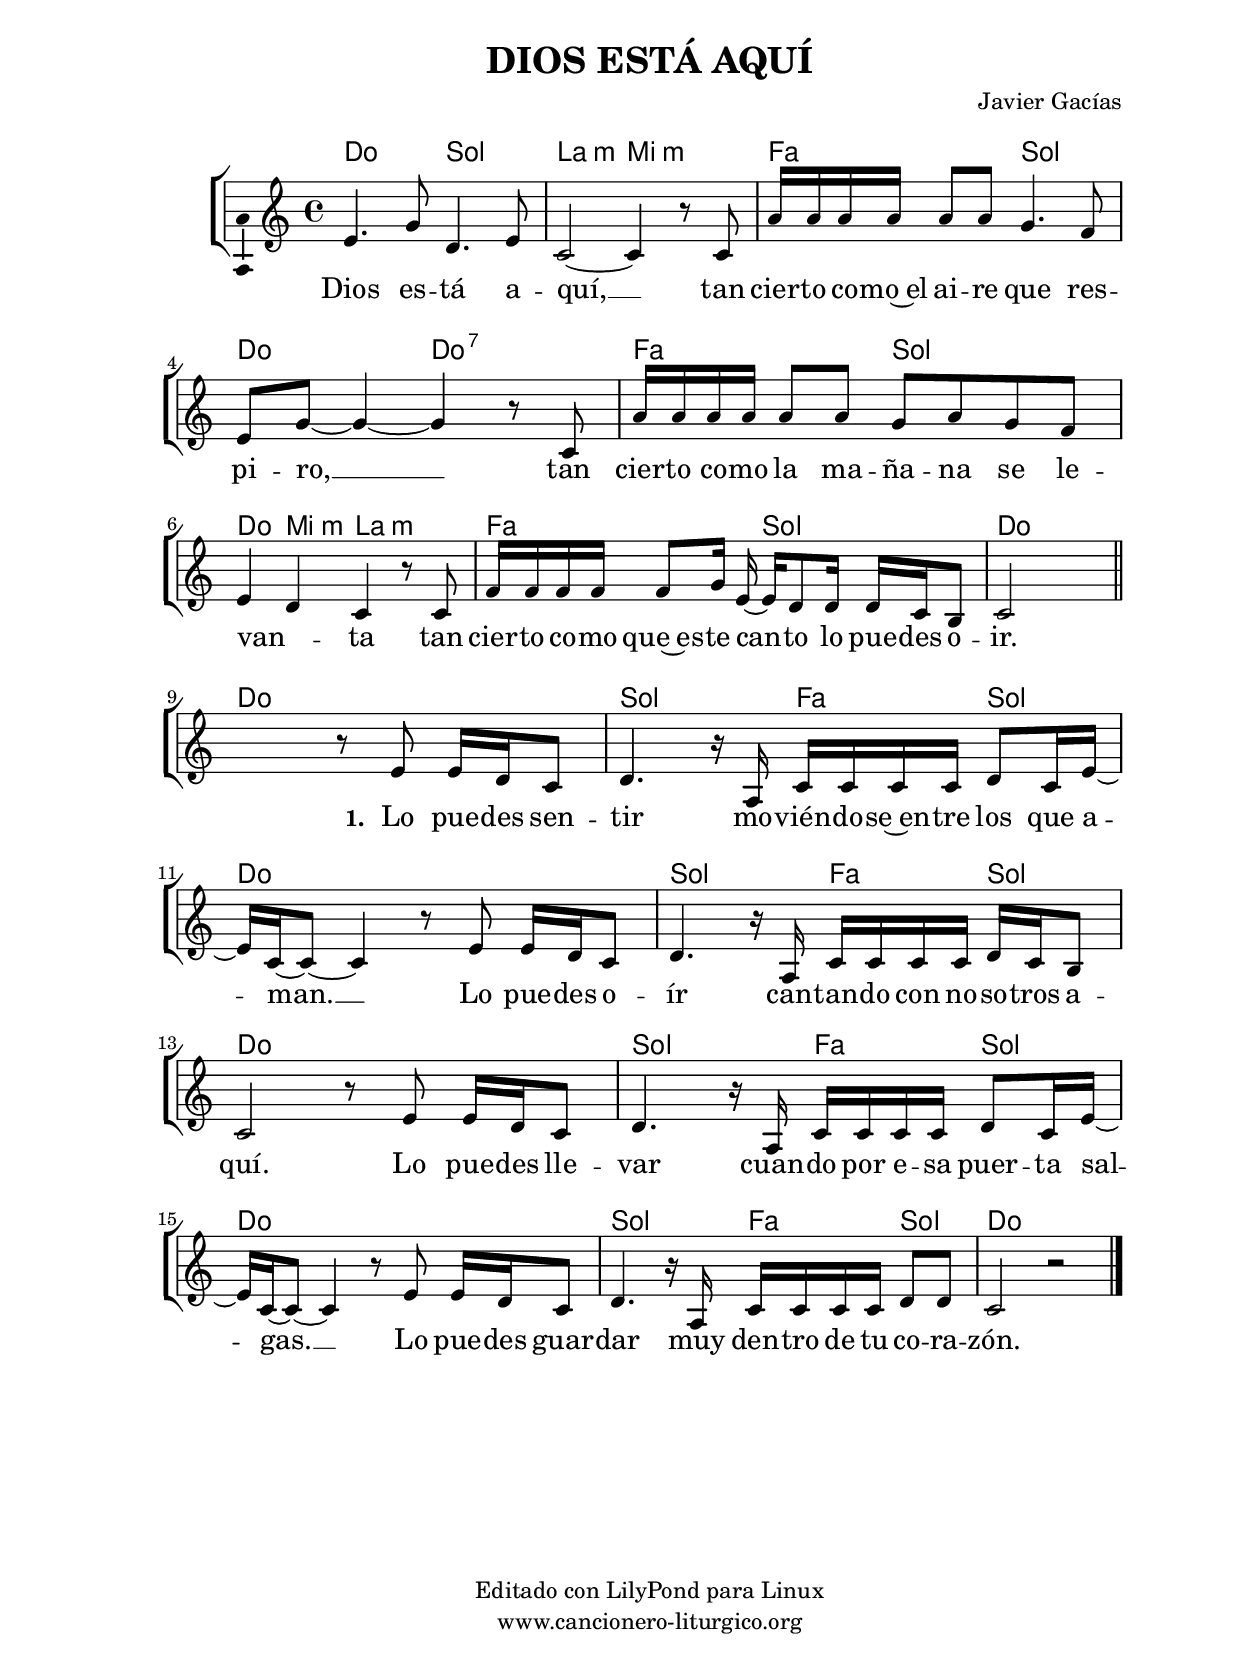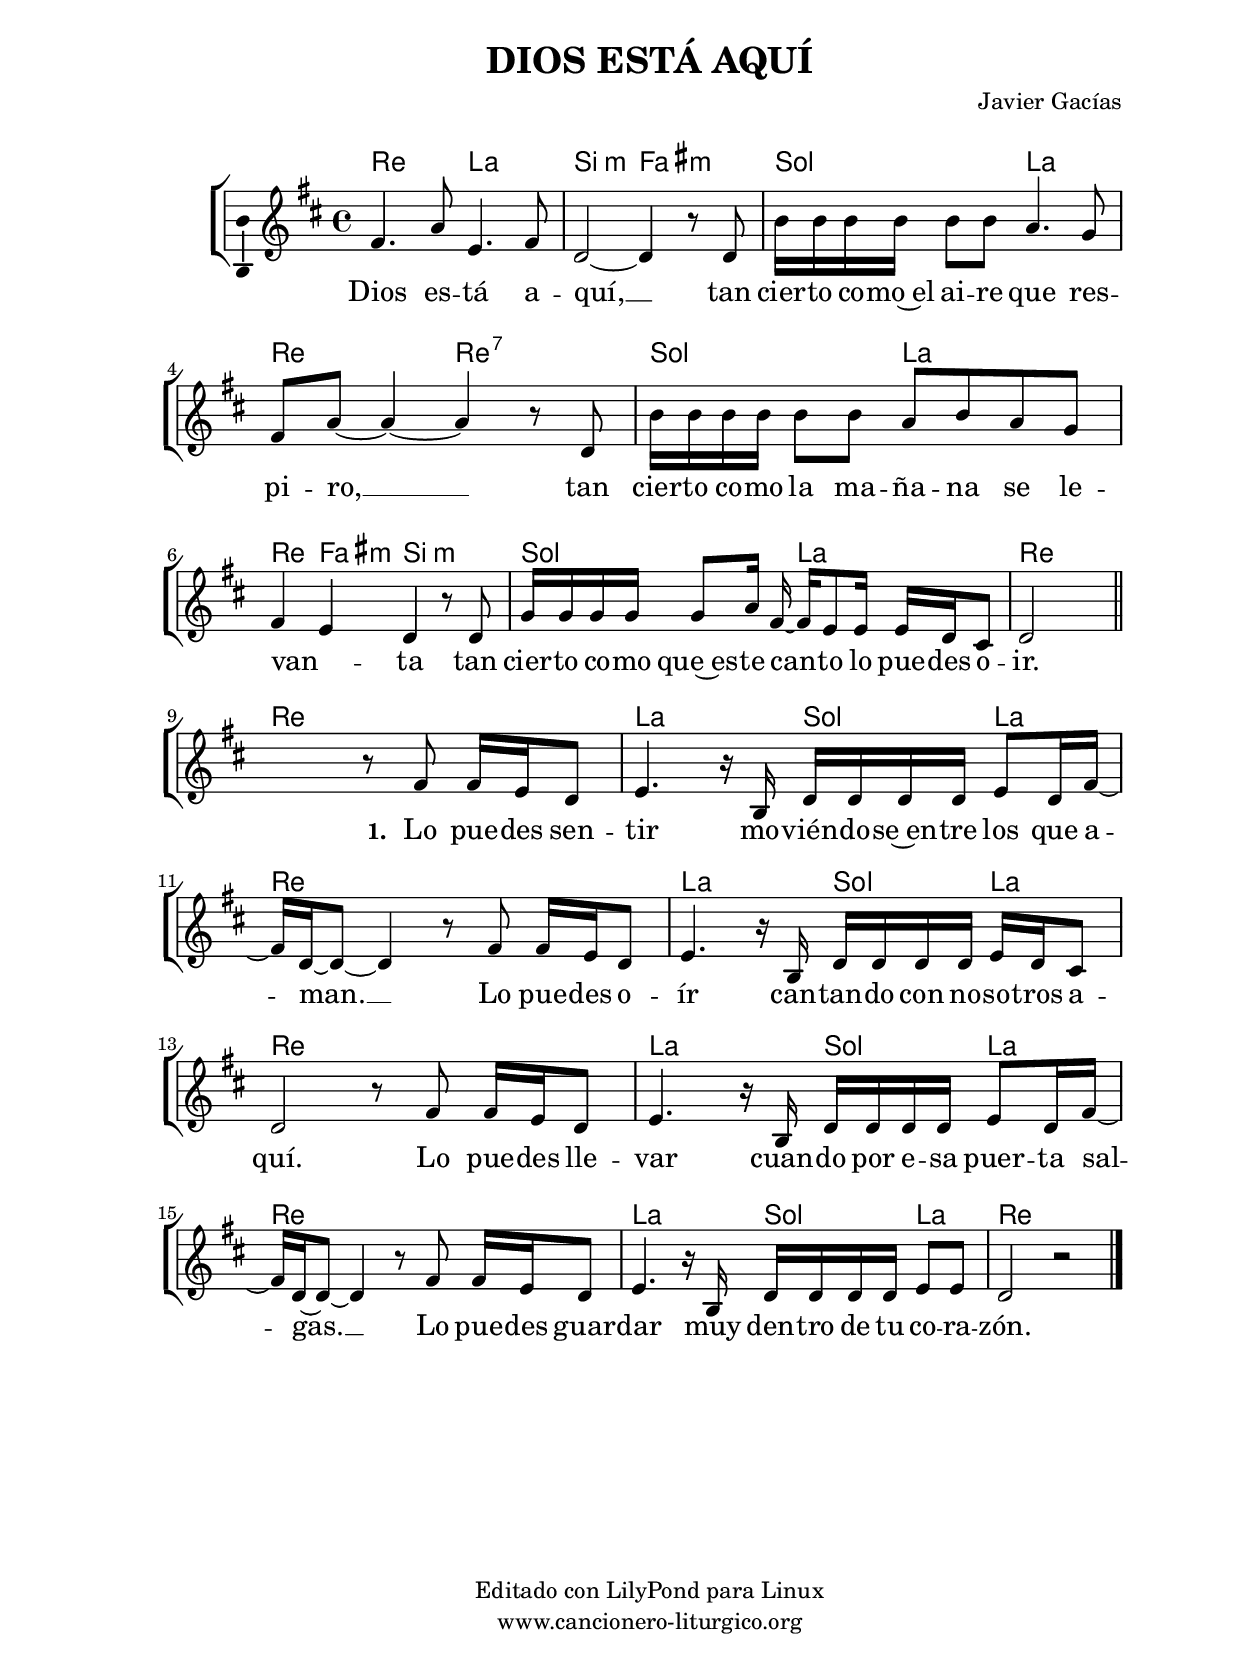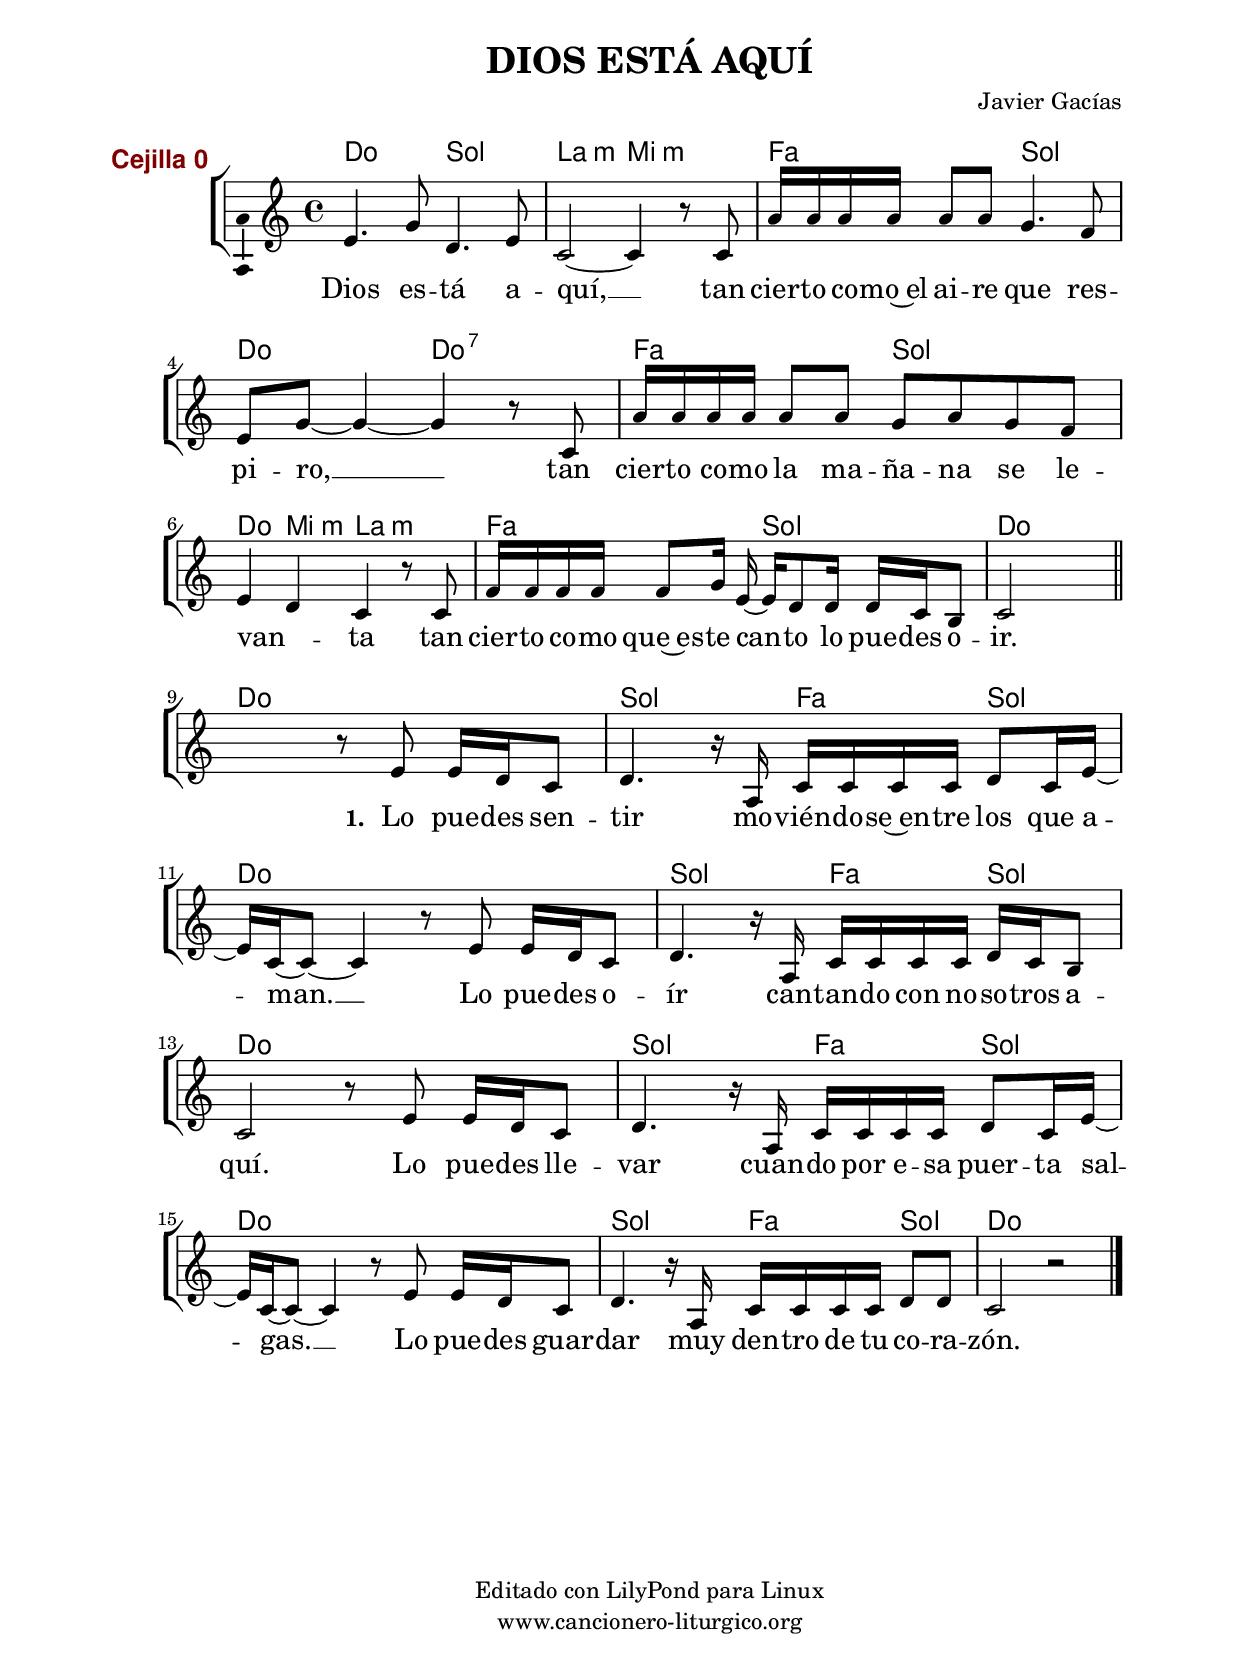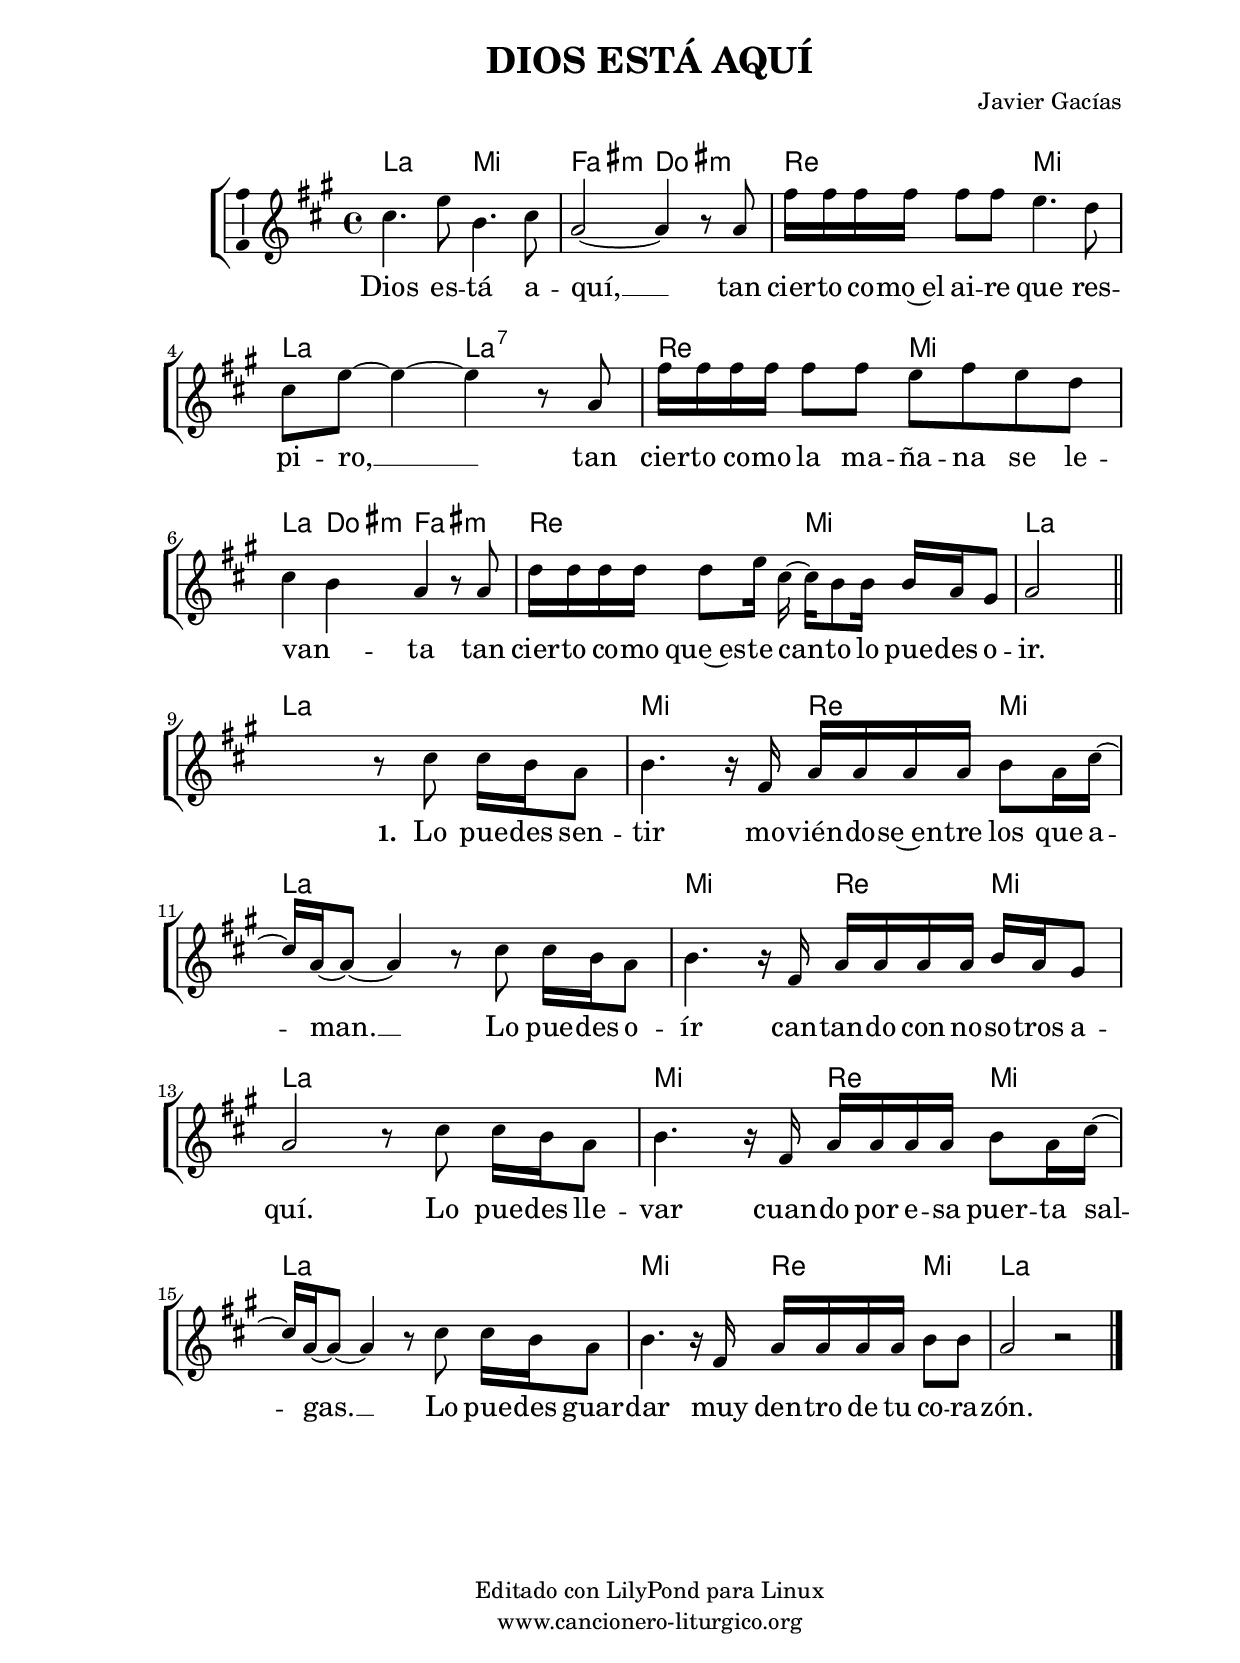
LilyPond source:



%versión de lilypond para la que se ha escrito esta partitura:
\version "2.16.0"

	%Tamaño papel
	#(set-default-paper-size "a4")
	%Tamaño partitura
	#(set-global-staff-size 20)
	%No responde al pulsar sobre una nota
	#(ly:set-option 'point-and-click #f)

%parámetros del encabezamiento:
\header {
	title = "DIOS ESTÁ AQUÍ"
	subtitle = ""
	composer = "Javier Gacías"
	poet = ""
%	meter = "Tono original: Mi M"
	arranger = ""
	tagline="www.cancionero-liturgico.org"
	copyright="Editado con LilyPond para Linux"
	tiempo = ""
	usos = "Entrada"
	letra = ""
	}

%parámetros asociados al papel:
\paper  {
	oddHeaderMarkup = \markup {\fill-line { \on-the-fly #not-first-page \fromproperty #'header:title \on-the-fly #not-first-page \fromproperty #'header:composer }}
	evenHeaderMarkup = \markup {\fill-line { \fromproperty #'header:composer \fromproperty #'header:title }}
	#(set-paper-size "a4")
	print-page-number = ##f
	first-page-number = 1
	print-first-page-number = ##f
%	head-separation = 3.0 \cm
	top-margin = 2.0 \cm
	bottom-margin = 0.5\cm
%%%	bottom-margin = -3.0\cm
	left-margin = 3.0 \cm
	line-width = 16.0 \cm 
	indent = 8\mm
	interscoreline = 2.\mm
	between-system-space = 15\mm
%	para que las partituras no llenen la hoja:
	ragged-bottom = ##t
%	idem para la última hoja:
	ragged-last-bottom = ##f
%	para que las partituras llenen el ancho del papel:
	ragged-last = ##f
	after-title-space = 2.5 \cm
%page-count=1
%system-count=8

	%Flexible Vertical Spacing
%	markup-markup-spacing =
%	#'((basic-distance . 15) (minimum-distance . 15) (padding . 3))
	markup-system-spacing =
	#'((basic-distance . 15) (minimum-distance . 15) (padding . 3))
	system-system-spacing =
	#'((basic-distance . 15) (minimum-distance . 15) (padding . 3))
	score-system-spacing =
	#'((basic-distance . 15) (minimum-distance . 15) (padding . 5))
%	top-system-spacing = % header
%	#'((basic-distance . 8) (minimum-distance . 0) (padding . 0))
%	top-markup-spacing =
%	#'((basic-distance . 20) (minimum-distance . 20) (padding . 0))
	last-bottom-spacing = % footer
	#'((basic-distance . 5) (minimum-distance . 5) (padding . 0))
%	score-markup-spacing =
%	#'((basic-distance . 16) (minimum-distance . 13) (padding . 0))

	}


%parámetros que afectan a toda la partitura:
global =  {
	%clave de sol (G):
	\clef G
	%armadura:
%%%	\transpose c d
	\key c \major
	\tempo 4=90
	\set Score.tempoHideNote = ##t
	}


acordes = {
	\italianChords
	\chordmode {
%%%	\transpose c d
{

c2 g a:m e:m f g c c:7 f g c4 e:m a2:m f g c s

c2 s g f4 g c2 s g f4 g
c2 s g f4 g c2 s g f4 g
c2 s

	}
	}
}

melodia = 

%%%	\transpose c d
{
	\relative c'{
	\time 4/4

e4. g8 d4. e8
c2~c4 r8 c8
a'16 a a a a8 a g4. f8
e8 g8~g4~g r8 c,8
a'16 a a a a8 a g a g f
e4 d c r8 c8
f16 f f f f8 g16 e~ \noBeam e d8 d16 d c b8
c2 s2

\bar "||"
\break

s2 r8 e e16 d c8
d4. r16 a16 c16 c c c d8 c16 e16~
e16 c16~c8~c4 r8 e e16 d c8
d4. r16 a16 c16 c c c d c b8

c2 r8 e e16 d c8
d4. r16 a16 c16 c c c d8 c16 e16~
e16 c16~c8~c4 r8 e e16 d c8
d4. r16 a16 c16 c c c d8 d
c2 r2

\bar "|."
	}
	}


texto = \lyricmode {

Dios es -- tá a -- quí, __
tan cier -- to co -- mo~el ai -- re que res -- pi -- ro, __
tan cier -- to co -- mo la ma -- ña -- na se le -- van -- _ ta
tan cier -- to co -- mo que~es -- te can -- to lo pue -- des o -- ir.

\set stanza =#"1. " Lo pue -- des sen -- tir mo -- vién -- do -- se~en -- tre los que a -- man. __
Lo pue -- des o -- ír can -- tan -- do con no -- so -- tros a -- quí.
Lo pue -- des lle -- var cuan -- do por e -- sa puer -- ta sal -- gas. __
Lo pue -- des guar -- dar muy den -- tro de tu co -- ra -- zón.

	}

acordesStaff = \context ChordNames = acordesStaff <<
	\set chordChanges = ##t
	\acordes
	>>


%%%%%%%%%%%%%%%%%%%%%%%%%%%%%%%%%%% CEJILLA %%%%%%%%%%%%%%%%%%%%%%%%%%%%%%%%%%%
acordescejilla = {
%%%	\override ChordNames.ChordName #'font-size = #-1
%%%	\override ChordNames.ChordName #'font-series = #'bold
	\transpose c c {
		\acordes
		}
	}

acordescejillaStaff = \context ChordNames = acordescejillaStaff <<
	\set Staff.instrumentName = \markup \with-color #darkred \larger \bold \sans "Cejilla 0"
	\set chordChanges = ##t
	\acordescejilla
	>>
%%%%%%%%%%%%%%%%%%%%%%%%%%%%%%%%%%% CEJILLA %%%%%%%%%%%%%%%%%%%%%%%%%%%%%%%%%%%


vozStaff = \context Voice = vozStaff
\with {\consists "Ambitus_engraver"}
<<
%	\set Staff.instrumentName = ""
%	\set Staff.shortInstrumentName = ""
%	\set Staff.midiInstrument = #"clarinet"
%	\set Staff.midiInstrument = #"cello"
%	\set Staff.midiInstrument = #"flute"
	\set Staff.midiInstrument = #"electric guitar (jazz)"
%	\set Staff.midiInstrument = #"english horn"
%	\set Staff.midiInstrument = #"violin"
%	\set Staff.midiInstrument = #"glockenspiel"
	\set Staff.midiMinimumVolume = #0.7
	\set Staff.midiMaximumVolume = #0.9
	\global
	\melodia
	>>

textoStaff = \context Lyrics = textoStaff <<
	\lyricsto vozStaff \texto
	>>


\book {
	\score {
		\context ChoirStaff {
			\override StaffGroup.SystemStartBracket #'collapse-height = #1
			\override Score.SystemStartBar #'collapse-height = #1
			<<
			\acordesStaff
			\vozStaff
			\textoStaff
			>>
			}
		\layout {
	    		\context {
				\Lyrics
				\override LyricText #'font-size = #2
				}
	   		 \context {
				\Score
				\override StaffSymbol #'staff-space = #(magstep +3)
				}
			}
		}
	\score {
		\unfoldRepeats
		\context ChoirStaff {
			<<
			\acordesStaff
			\vozStaff
			>>
			}
		\midi {
	  		\context {
	  			\Score
				tempoWholesPerMinute = #(ly:make-moment 70 4)
				}
			}
		}
	}


%Partitura para guitarra
#(define output-suffix "G")
\book {
	\score {
		\context ChoirStaff {
			\override StaffGroup.SystemStartBracket #'collapse-height = #1
			\override Score.SystemStartBar #'collapse-height = #1
			<<
			\acordescejillaStaff
			\vozStaff
			\textoStaff
			>>
			}
		\layout {
%%%%%%%%%%%%%%%%%%%%%%%%%%%%%%%%%%% CEJILLA %%%%%%%%%%%%%%%%%%%%%%%%%%%%%%%%%%%
			\context {
				\ChordNames \consists Instrument_name_engraver
				}
%%%%%%%%%%%%%%%%%%%%%%%%%%%%%%%%%%% CEJILLA %%%%%%%%%%%%%%%%%%%%%%%%%%%%%%%%%%%
	    		\context {
				\Lyrics
				\override LyricText #'font-size = #2
				}
	   		 \context {
				\Score
				\override StaffSymbol #'staff-space = #(magstep +3)
				}
			}
		}
	}


#(define output-suffix "C")
\book {
	\score {
		\context ChoirStaff {
			\override StaffGroup.SystemStartBracket #'collapse-height = #1
			\override Score.SystemStartBar #'collapse-height = #1
\transpose c d
			<<
			\acordesStaff
			\vozStaff
			\textoStaff
			>>
			}
		\layout {
	    		\context {
				\Lyrics
				\override LyricText #'font-size = #2
				}
	   		 \context {
				\Score
				\override StaffSymbol #'staff-space = #(magstep +3)
				}
			}
		}
	}


#(define output-suffix "S")
\book {
	\score {
		\context ChoirStaff {
			\override StaffGroup.SystemStartBracket #'collapse-height = #1
			\override Score.SystemStartBar #'collapse-height = #1
\transpose c a
			<<
			\acordesStaff
			\vozStaff
			\textoStaff
			>>
			}
		\layout {
	    		\context {
				\Lyrics
				\override LyricText #'font-size = #2
				}
	   		 \context {
				\Score
				\override StaffSymbol #'staff-space = #(magstep +3)
				}
			}
		}
	}


